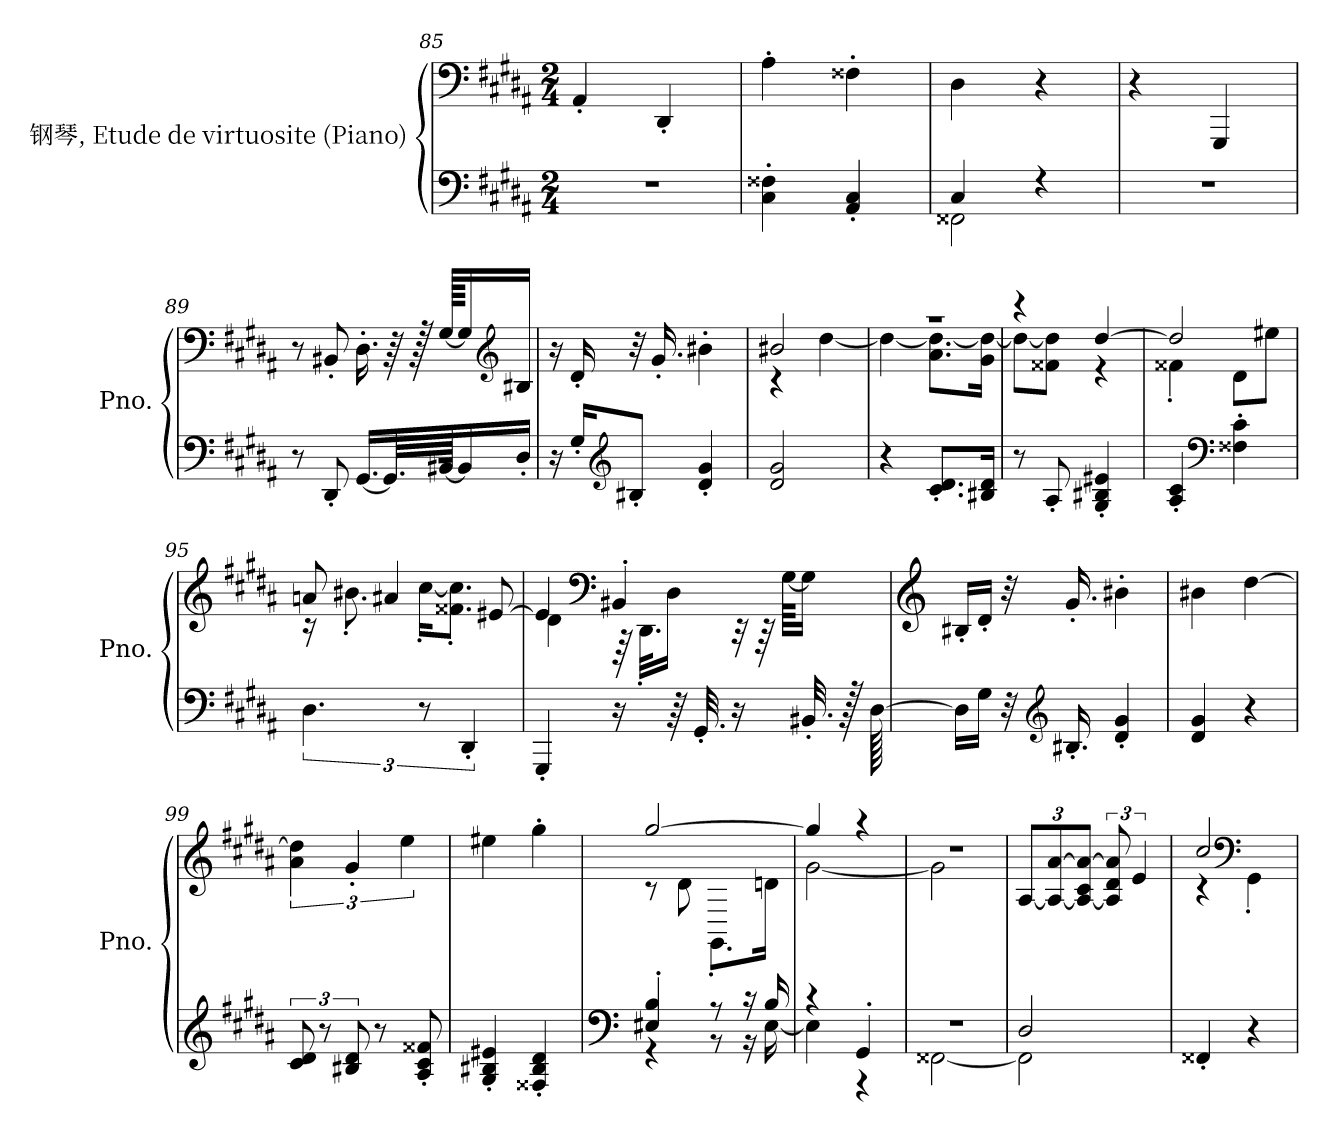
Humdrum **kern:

**kern	**kern
*part1	*part1
*staff2	*staff1
*I"钢琴, Etude de virtuosite (Piano)	*
*I'Pno.	*
*clefF4	*clefF4
*k[f#c#g#d#a#]	*k[f#c#g#d#a#]
*M2/4	*M2/4
=85	=85
2r	4AA#'/
.	4DD#'/
=86	=86
4C#\' 4F##X\'	4A#'\
4AA#/' 4C#/'	4F##X'\
=87	=87
*^	*
4C#/	2FF##X\	4D#\
4r	.	4r
*v	*v	*
=88	=88
2r	4r
.	4GGG#/
=89	=89
8r	8r
8DD#'/	8BB#X'/
[16.GG#/LL	16.D#'\
64.GG#/LL]	64r
.	128r
[128BB#X/JJK	[128G#/KKKLL
16BB#/]	16G#/]
*	*clefG2
16D#'/JJ	16B#X/JJ
!!LO:LB:g=z
=90	=90
16r	16r
16G#'/KL	16d#'/
*clefG2	*
8B#X'/J	32r
.	16.g#'/
4d#/' 4g#/'	4b#X'\
=91	=91
*	*^
2d#/ 2g#/	2b#X/	4r
.	.	[4dd#\
=92	=92	=92
4r	2r	4dd#\_
8.c#/' 8.d#/'L	.	8.a#\ 8.dd#\_L
16B#X/ 16d#/Jk	.	16g#\ 16dd#\_Jk
=93	=93	=93
8r	4r	8dd#\L_
8A#'/	.	8f##X\ 8dd#\]J
4G#/' 4B#X/' 4e#X/'	[4dd#/	4r
=94	=94	=94
4A#/' 4c#/'	2dd#/]	4f##X'\
*clefF4	*	*
4F##X\' 4c#\'	.	8d#\L
.	.	8ee#X\J
!!LO:LB:g=z	!!
=95	=95	=95
6.D#\	8an/	16r
.	.	8.b#X'\
.	4a#X/	.
12r	.	[16cc#'\KL
.	.	8.f##X\' 8.cc#\]'J
6DD#'/	.	.
.	[8e#X/	.
=96	=96	=96
4GGG#'/	4e#/]	4d#\
*	*clefF4	*
16r	4BB#X'/	64r
.	.	32.DD#'\KLL
64r	.	16D#\JJ
32.GG#'/	.	.
16r	.	32r
.	.	64r
.	.	[64G#\KKLL
32.BB#X'/	.	16G#\JJ]
128r	.	.
[128D#\	.	.
*	*v	*v
=97	=97
*	*clefG2
16D#\LL]	16B#X'/LL
16G#\JJ	16d#'/JJ
32r	32r
*clefG2	*
16.B#X'/	16.g#'/
4d#/' 4g#/'	4b#X'\
!!LO:LB:g=z
=98	=98
4d#/ 4g#/	4b#X\
4r	[4dd#\
=99	=99
12c#/ 12d#/	6a#\ 6dd#\]
12r	.
12B#X/ 12d#/	6g#'/
8r	.
.	6ee\
8A#/' 8c#/' 8f##X/'	.
=100	=100
4G#/' 4B#X/' 4e#X/'	4ee#X\
4F##X/' 4B#/' 4d#/'	4gg#'\
=101	=101
*clefF4	*
*^	*^
4E#X/' 4B/'	4r	[2gg#/	8r
.	.	.	8d#\
8r	8r	.	8.GG#'\L
16r	16r	.	.
16B/	[16E#\	.	16dn\Jk
=102	=102	=102	=102
4r	4E#\]	4gg#/]	[2g#\
4GG#'/	4r	4r	.
=103	=103	=103	=103
2r	[2FF##X\	2r	2g#\]
*	*	*v	*v
=104	=104	=104
2D#/	2FF##\]	[12A#/L
.	.	12A#/_ [12a#/
.	.	12A#/_ 12c#/ 12a#/_J
.	.	12A#/] 12d#/ 12a#/]
.	.	6e/
*v	*v	*
!!LO:LB:g=z
=105	=105
*	*^
4FF##X'/	2cc#/	4r
*	*clefF4	*
4r	.	4GG#'\
*	*v	*v
=	=
*-	*-
